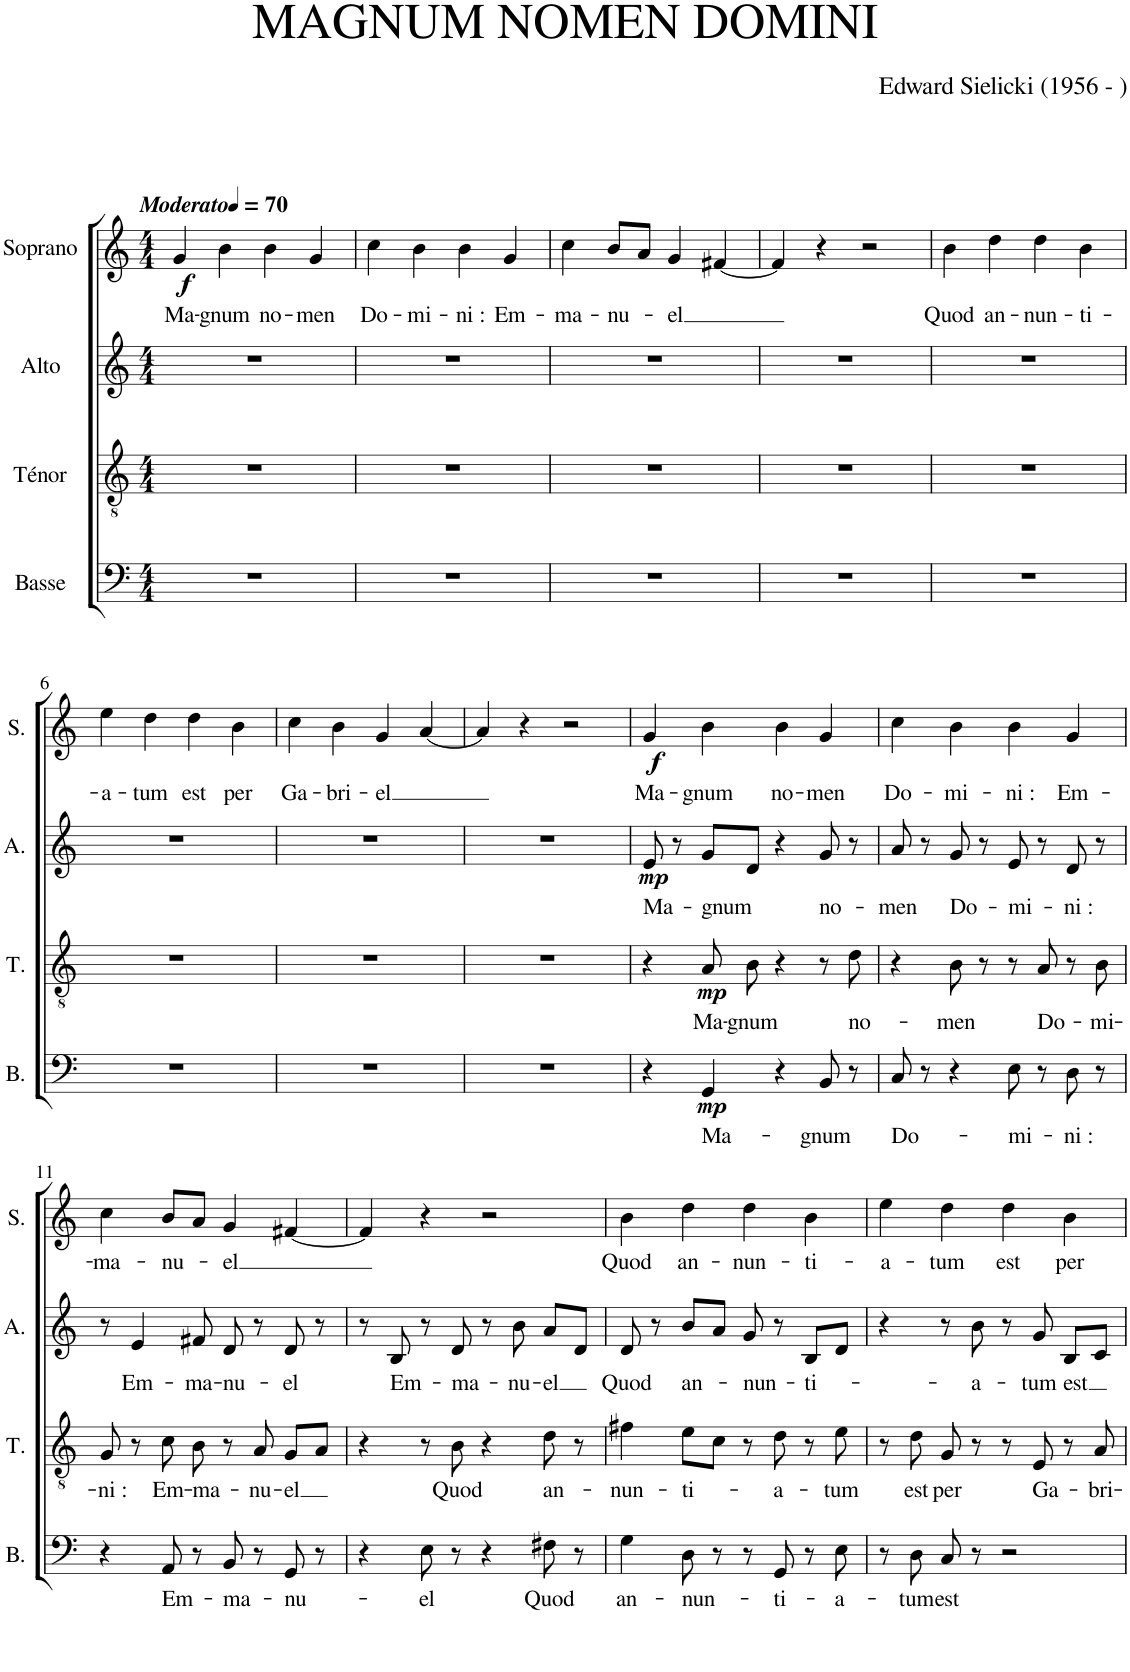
**kern	**text	**dynam	**kern	**text	**dynam	**kern	**text	**dynam	**kern	**text	**dynam
*part4	*part4	*part4	*part3	*part3	*part3	*part2	*part2	*part2	*part1	*part1	*part1
*staff4	*staff4	*staff4	*staff3	*staff3	*staff3	*staff2	*staff2	*staff2	*staff1	*staff1	*staff1
*I"Basse	*	*	*I"Ténor	*	*	*I"Alto	*	*	*I"Soprano	*	*
*I'B.	*	*	*I'T.	*	*	*I'A.	*	*	*I'S.	*	*
*clefF4	*	*	*clefGv2	*	*	*clefG2	*	*	*clefG2	*	*
*k[]	*	*	*k[]	*	*	*k[]	*	*	*k[]	*	*
*M4/4	*	*	*M4/4	*	*	*M4/4	*	*	*M4/4	*	*
*MM70	*	*	*MM70	*	*	*MM70	*	*	*MM70	*	*
=1	=1	=1	=1	=1	=1	=1	=1	=1	=1	=1	=1
!	!	!	!	!	!	!	!	!	!LO:TX:a:Bi:t=Moderato	!	!
!	!	!	!	!	!	!	!	!	!	!LO:LY:b	!LO:DY:b
1r	.	.	1r	.	.	1r	.	.	4g/	Ma-	f
!	!	!	!	!	!	!	!	!	!	!LO:LY:b	!
.	.	.	.	.	.	.	.	.	4b\	-gnum	.
!	!	!	!	!	!	!	!	!	!	!LO:LY:b	!
.	.	.	.	.	.	.	.	.	4b\	no-	.
!	!	!	!	!	!	!	!	!	!	!LO:LY:b	!
.	.	.	.	.	.	.	.	.	4g/	-men	.
=2	=2	=2	=2	=2	=2	=2	=2	=2	=2	=2	=2
!	!	!	!	!	!	!	!	!	!	!LO:LY:b	!
1r	.	.	1r	.	.	1r	.	.	4cc\	Do-	.
!	!	!	!	!	!	!	!	!	!	!LO:LY:b	!
.	.	.	.	.	.	.	.	.	4b\	-mi-	.
!	!	!	!	!	!	!	!	!	!	!LO:LY:b	!
.	.	.	.	.	.	.	.	.	4b\	-ni :	.
!	!	!	!	!	!	!	!	!	!	!LO:LY:b	!
.	.	.	.	.	.	.	.	.	4g/	Em-	.
=3	=3	=3	=3	=3	=3	=3	=3	=3	=3	=3	=3
!	!	!	!	!	!	!	!	!	!	!LO:LY:b	!
1r	.	.	1r	.	.	1r	.	.	4cc\	-ma-	.
!	!	!	!	!	!	!	!	!	!	!LO:LY:b	!
.	.	.	.	.	.	.	.	.	8b/L	-nu-	.
.	.	.	.	.	.	.	.	.	8a/J	.	.
!	!	!	!	!	!	!	!	!	!	!LO:LY:b	!
.	.	.	.	.	.	.	.	.	4g/	-el	.
.	.	.	.	.	.	.	.	.	[4f#X/	.	.
=4	=4	=4	=4	=4	=4	=4	=4	=4	=4	=4	=4
1r	.	.	1r	.	.	1r	.	.	4f#/]	.	.
.	.	.	.	.	.	.	.	.	4r	.	.
.	.	.	.	.	.	.	.	.	2r	.	.
=5	=5	=5	=5	=5	=5	=5	=5	=5	=5	=5	=5
!	!	!	!	!	!	!	!	!	!	!LO:LY:b	!
1r	.	.	1r	.	.	1r	.	.	4b\	Quod	.
!	!	!	!	!	!	!	!	!	!	!LO:LY:b	!
.	.	.	.	.	.	.	.	.	4dd\	an-	.
!	!	!	!	!	!	!	!	!	!	!LO:LY:b	!
.	.	.	.	.	.	.	.	.	4dd\	-nun-	.
!	!	!	!	!	!	!	!	!	!	!LO:LY:b	!
.	.	.	.	.	.	.	.	.	4b\	-ti-	.
!!LO:LB:g=z
=6	=6	=6	=6	=6	=6	=6	=6	=6	=6	=6	=6
!	!	!	!	!	!	!	!	!	!	!LO:LY:b	!
1r	.	.	1r	.	.	1r	.	.	4ee\	-a-	.
!	!	!	!	!	!	!	!	!	!	!LO:LY:b	!
.	.	.	.	.	.	.	.	.	4dd\	-tum	.
!	!	!	!	!	!	!	!	!	!	!LO:LY:b	!
.	.	.	.	.	.	.	.	.	4dd\	est	.
!	!	!	!	!	!	!	!	!	!	!LO:LY:b	!
.	.	.	.	.	.	.	.	.	4b\	per	.
=7	=7	=7	=7	=7	=7	=7	=7	=7	=7	=7	=7
!	!	!	!	!	!	!	!	!	!	!LO:LY:b	!
1r	.	.	1r	.	.	1r	.	.	4cc\	Ga-	.
!	!	!	!	!	!	!	!	!	!	!LO:LY:b	!
.	.	.	.	.	.	.	.	.	4b\	-bri-	.
!	!	!	!	!	!	!	!	!	!	!LO:LY:b	!
.	.	.	.	.	.	.	.	.	4g/	-el	.
.	.	.	.	.	.	.	.	.	[4a/	.	.
=8	=8	=8	=8	=8	=8	=8	=8	=8	=8	=8	=8
1r	.	.	1r	.	.	1r	.	.	4a/]	.	.
.	.	.	.	.	.	.	.	.	4r	.	.
.	.	.	.	.	.	.	.	.	2r	.	.
=9	=9	=9	=9	=9	=9	=9	=9	=9	=9	=9	=9
!	!	!	!	!	!	!	!LO:LY:b	!LO:DY:b	!	!LO:LY:b	!LO:DY:b
4r	.	.	4r	.	.	8e/	Ma-	mp	4g/	Ma-	f
.	.	.	.	.	.	8r	.	.	.	.	.
!	!LO:LY:b	!LO:DY:b	!	!LO:LY:b	!LO:DY:b	!	!LO:LY:b	!	!	!LO:LY:b	!
4GG/	Ma-	mp	8A/	Ma-	mp	8g/L	-gnum	.	4b\	-gnum	.
!	!	!	!	!LO:LY:b	!	!	!	!	!	!	!
.	.	.	8B\	-gnum	.	8d/J	.	.	.	.	.
!	!	!	!	!	!	!	!	!	!	!LO:LY:b	!
4r	.	.	4r	.	.	4r	.	.	4b\	no-	.
!	!LO:LY:b	!	!	!	!	!	!LO:LY:b	!	!	!LO:LY:b	!
8BB/	-gnum	.	8r	.	.	8g/	no-	.	4g/	-men	.
!	!	!	!	!LO:LY:b	!	!	!	!	!	!	!
8r	.	.	8d\	no-	.	8r	.	.	.	.	.
=10	=10	=10	=10	=10	=10	=10	=10	=10	=10	=10	=10
!	!LO:LY:b	!	!	!	!	!	!LO:LY:b	!	!	!LO:LY:b	!
8C/	Do-	.	4r	.	.	8a/	-men	.	4cc\	Do-	.
8r	.	.	.	.	.	8r	.	.	.	.	.
!	!	!	!	!LO:LY:b	!	!	!LO:LY:b	!	!	!LO:LY:b	!
4r	.	.	8B\	-men	.	8g/	Do-	.	4b\	-mi-	.
.	.	.	8r	.	.	8r	.	.	.	.	.
!	!LO:LY:b	!	!	!	!	!	!LO:LY:b	!	!	!LO:LY:b	!
8E\	-mi-	.	8r	.	.	8e/	-mi-	.	4b\	-ni :	.
!	!	!	!	!LO:LY:b	!	!	!	!	!	!	!
8r	.	.	8A/	Do-	.	8r	.	.	.	.	.
!	!LO:LY:b	!	!	!	!	!	!LO:LY:b	!	!	!LO:LY:b	!
8D\	-ni :	.	8r	.	.	8d/	-ni :	.	4g/	Em-	.
!	!	!	!	!LO:LY:b	!	!	!	!	!	!	!
8r	.	.	8B\	-mi-	.	8r	.	.	.	.	.
!!LO:LB:g=z
=11	=11	=11	=11	=11	=11	=11	=11	=11	=11	=11	=11
!	!	!	!	!LO:LY:b	!	!	!	!	!	!LO:LY:b	!
4r	.	.	8G/	-ni :	.	8r	.	.	4cc\	-ma-	.
!	!	!	!	!	!	!	!LO:LY:b	!	!	!	!
.	.	.	8r	.	.	4e/	Em-	.	.	.	.
!	!LO:LY:b	!	!	!LO:LY:b	!	!	!	!	!	!LO:LY:b	!
8AA/	Em-	.	8c\	Em-	.	.	.	.	8b/L	-nu-	.
!	!	!	!	!LO:LY:b	!	!	!LO:LY:b	!	!	!	!
8r	.	.	8B\	-ma-	.	8f#X/	-ma-	.	8a/J	.	.
!	!LO:LY:b	!	!	!	!	!	!LO:LY:b	!	!	!LO:LY:b	!
8BB/	-ma-	.	8r	.	.	8d/	-nu-	.	4g/	-el	.
!	!	!	!	!LO:LY:b	!	!	!	!	!	!	!
8r	.	.	8A/	-nu-	.	8r	.	.	.	.	.
!	!LO:LY:b	!	!	!LO:LY:b	!	!	!LO:LY:b	!	!	!	!
8GG/	-nu-	.	8G/L	-el	.	8d/	-el	.	[4f#X/	.	.
8r	.	.	8A/J	.	.	8r	.	.	.	.	.
=12	=12	=12	=12	=12	=12	=12	=12	=12	=12	=12	=12
4r	.	.	4r	.	.	8r	.	.	4f#/]	.	.
!	!	!	!	!	!	!	!LO:LY:b	!	!	!	!
.	.	.	.	.	.	8B/	Em-	.	.	.	.
!	!LO:LY:b	!	!	!	!	!	!	!	!	!	!
8E\	-el	.	8r	.	.	8r	.	.	4r	.	.
!	!	!	!	!LO:LY:b	!	!	!LO:LY:b	!	!	!	!
8r	.	.	8B\	Quod	.	8d/	-ma-	.	.	.	.
4r	.	.	4r	.	.	8r	.	.	2r	.	.
!	!	!	!	!	!	!	!LO:LY:b	!	!	!	!
.	.	.	.	.	.	8b\	-nu-	.	.	.	.
!	!LO:LY:b	!	!	!LO:LY:b	!	!	!LO:LY:b	!	!	!	!
8F#X\	Quod	.	8d\	an-	.	8a/L	-el	.	.	.	.
8r	.	.	8r	.	.	8d/J	.	.	.	.	.
=13	=13	=13	=13	=13	=13	=13	=13	=13	=13	=13	=13
!	!LO:LY:b	!	!	!LO:LY:b	!	!	!LO:LY:b	!	!	!LO:LY:b	!
4G\	an-	.	4f#X\	-nun-	.	8d/	Quod	.	4b\	Quod	.
.	.	.	.	.	.	8r	.	.	.	.	.
!	!LO:LY:b	!	!	!LO:LY:b	!	!	!LO:LY:b	!	!	!LO:LY:b	!
8D\	-nun-	.	8e\L	-ti-	.	8b/L	an-	.	4dd\	an-	.
8r	.	.	8c\J	.	.	8a/J	.	.	.	.	.
!	!	!	!	!	!	!	!LO:LY:b	!	!	!LO:LY:b	!
8r	.	.	8r	.	.	8g/	-nun-	.	4dd\	-nun-	.
!	!LO:LY:b	!	!	!LO:LY:b	!	!	!	!	!	!	!
8GG/	-ti-	.	8d\	-a-	.	8r	.	.	.	.	.
!	!	!	!	!	!	!	!LO:LY:b	!	!	!LO:LY:b	!
8r	.	.	8r	.	.	8B/L	-ti-	.	4b\	-ti-	.
!	!LO:LY:b	!	!	!LO:LY:b	!	!	!	!	!	!	!
8E\	-a-	.	8e\	-tum	.	8d/J	.	.	.	.	.
=14	=14	=14	=14	=14	=14	=14	=14	=14	=14	=14	=14
!	!	!	!	!	!	!	!	!	!	!LO:LY:b	!
8r	.	.	8r	.	.	4r	.	.	4ee\	-a-	.
!	!LO:LY:b	!	!	!LO:LY:b	!	!	!	!	!	!	!
8D\	-tum	.	8d\	est	.	.	.	.	.	.	.
!	!LO:LY:b	!	!	!LO:LY:b	!	!	!	!	!	!LO:LY:b	!
8C/	est	.	8G/	per	.	8r	.	.	4dd\	-tum	.
!	!	!	!	!	!	!	!LO:LY:b	!	!	!	!
8r	.	.	8r	.	.	8b\	-a-	.	.	.	.
!	!	!	!	!	!	!	!	!	!	!LO:LY:b	!
2r	.	.	8r	.	.	8r	.	.	4dd\	est	.
!	!	!	!	!LO:LY:b	!	!	!LO:LY:b	!	!	!	!
.	.	.	8E/	Ga-	.	8g/	-tum	.	.	.	.
!	!	!	!	!	!	!	!LO:LY:b	!	!	!LO:LY:b	!
.	.	.	8r	.	.	8B/L	est	.	4b\	per	.
!	!	!	!	!LO:LY:b	!	!	!	!	!	!	!
.	.	.	8A/	-bri-	.	8c/J	.	.	.	.	.
=	=	=	=	=	=	=	=	=	=	=	=
*-	*-	*-	*-	*-	*-	*-	*-	*-	*-	*-	*-
